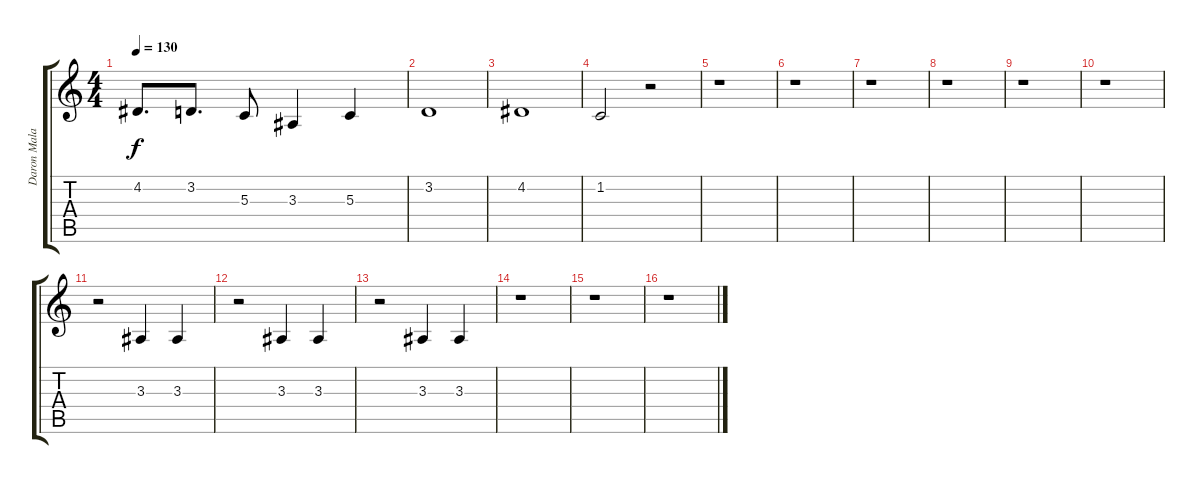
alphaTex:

\track ("Daron Malakian" "Daron Mala") {instrument oboe}
\staff {score tabs}
\tuning (E4 B3 G3 D3 A2 E2) {hide}
\ts (4 4)
\tempo 130
\clef g2
\ks c
4.2.8{d dy f} 3.2.8{d} 5.3.8 3.3.4 5.3.4 |
3.2.1 |
4.2.1 |
1.2.2 r.2 |
r.1 |
r.1 |
r.1 |
r.1 |
r.1 |
r.1 |
r.2 3.3.4 3.3.4 |
r.2 3.3.4 3.3.4 |
r.2 3.3.4 3.3.4 |
r.1 |
r.1 |
r.1
